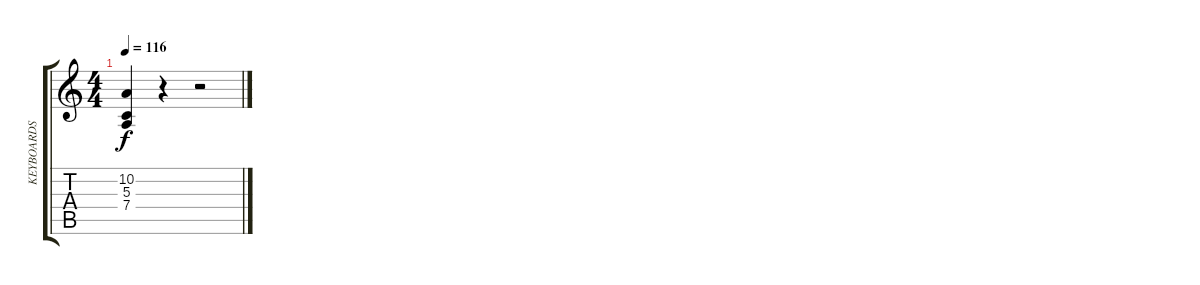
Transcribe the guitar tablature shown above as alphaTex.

\track ("KEYBOARDS" "KEYBOARDS") {instrument reedorgan}
\staff {score tabs}
\tuning (E4 B3 G3 D3 A2 E2) {hide}
\ts (4 4)
\tempo 116
\clef g2
\ks c
(10.2 5.3 7.4).4{dy f} r.4 r.2
